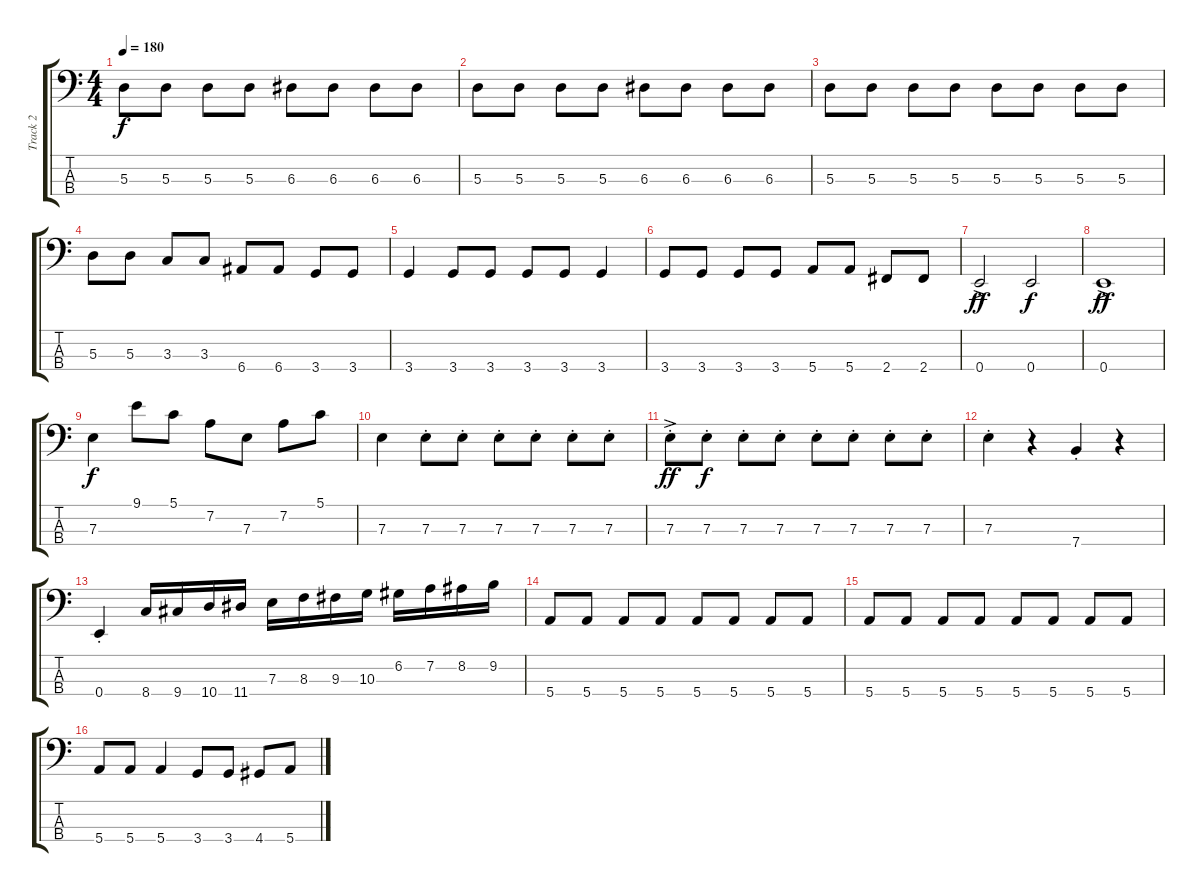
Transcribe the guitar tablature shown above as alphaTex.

\track ("Track 2" "Track 2") {instrument electricbassfinger}
\staff {score tabs}
\tuning (G2 D2 A1 E1) {hide}
\ts (4 4)
\tempo 180
\clef f4
\ks c
5.3.8{dy f} 5.3.8 5.3.8 5.3.8 6.3.8 6.3.8 6.3.8 6.3.8 |
5.3.8 5.3.8 5.3.8 5.3.8 6.3.8 6.3.8 6.3.8 6.3.8 |
5.3.8 5.3.8 5.3.8 5.3.8 5.3.8 5.3.8 5.3.8 5.3.8 |
5.3.8 5.3.8 3.3.8 3.3.8 6.4.8 6.4.8 3.4.8 3.4.8 |
3.4.4 3.4.8 3.4.8 3.4.8 3.4.8 3.4.4 |
3.4.8 3.4.8 3.4.8 3.4.8 5.4.8 5.4.8 2.4.8 2.4.8 |
0.4{ac}.2{dy ff} 0.4.2{dy f} |
0.4{ac}.1{dy ff} |
7.3.4{dy f} 9.1.8 5.1.8 7.2.8 7.3.8 7.2.8 5.1.8 |
7.3.4 7.3{st}.8 7.3{st}.8 7.3{st}.8 7.3{st}.8 7.3{st}.8 7.3{st}.8 |
7.3{ac st}.8{dy ff} 7.3{st}.8{dy f} 7.3{st}.8 7.3{st}.8 7.3{st}.8 7.3{st}.8 7.3{st}.8 7.3{st}.8 |
7.3{st}.4 r.4 7.4{st}.4 r.4 |
0.4{st}.4 8.4.16 9.4.16 10.4.16 11.4.16 7.3.16 8.3.16 9.3.16 10.3.16 6.2.16 7.2.16 8.2.16 9.2.16 |
5.4.8 5.4.8 5.4.8 5.4.8 5.4.8 5.4.8 5.4.8 5.4.8 |
5.4.8 5.4.8 5.4.8 5.4.8 5.4.8 5.4.8 5.4.8 5.4.8 |
5.4.8 5.4.8 5.4.4 3.4.8 3.4.8 4.4.8 5.4.8
